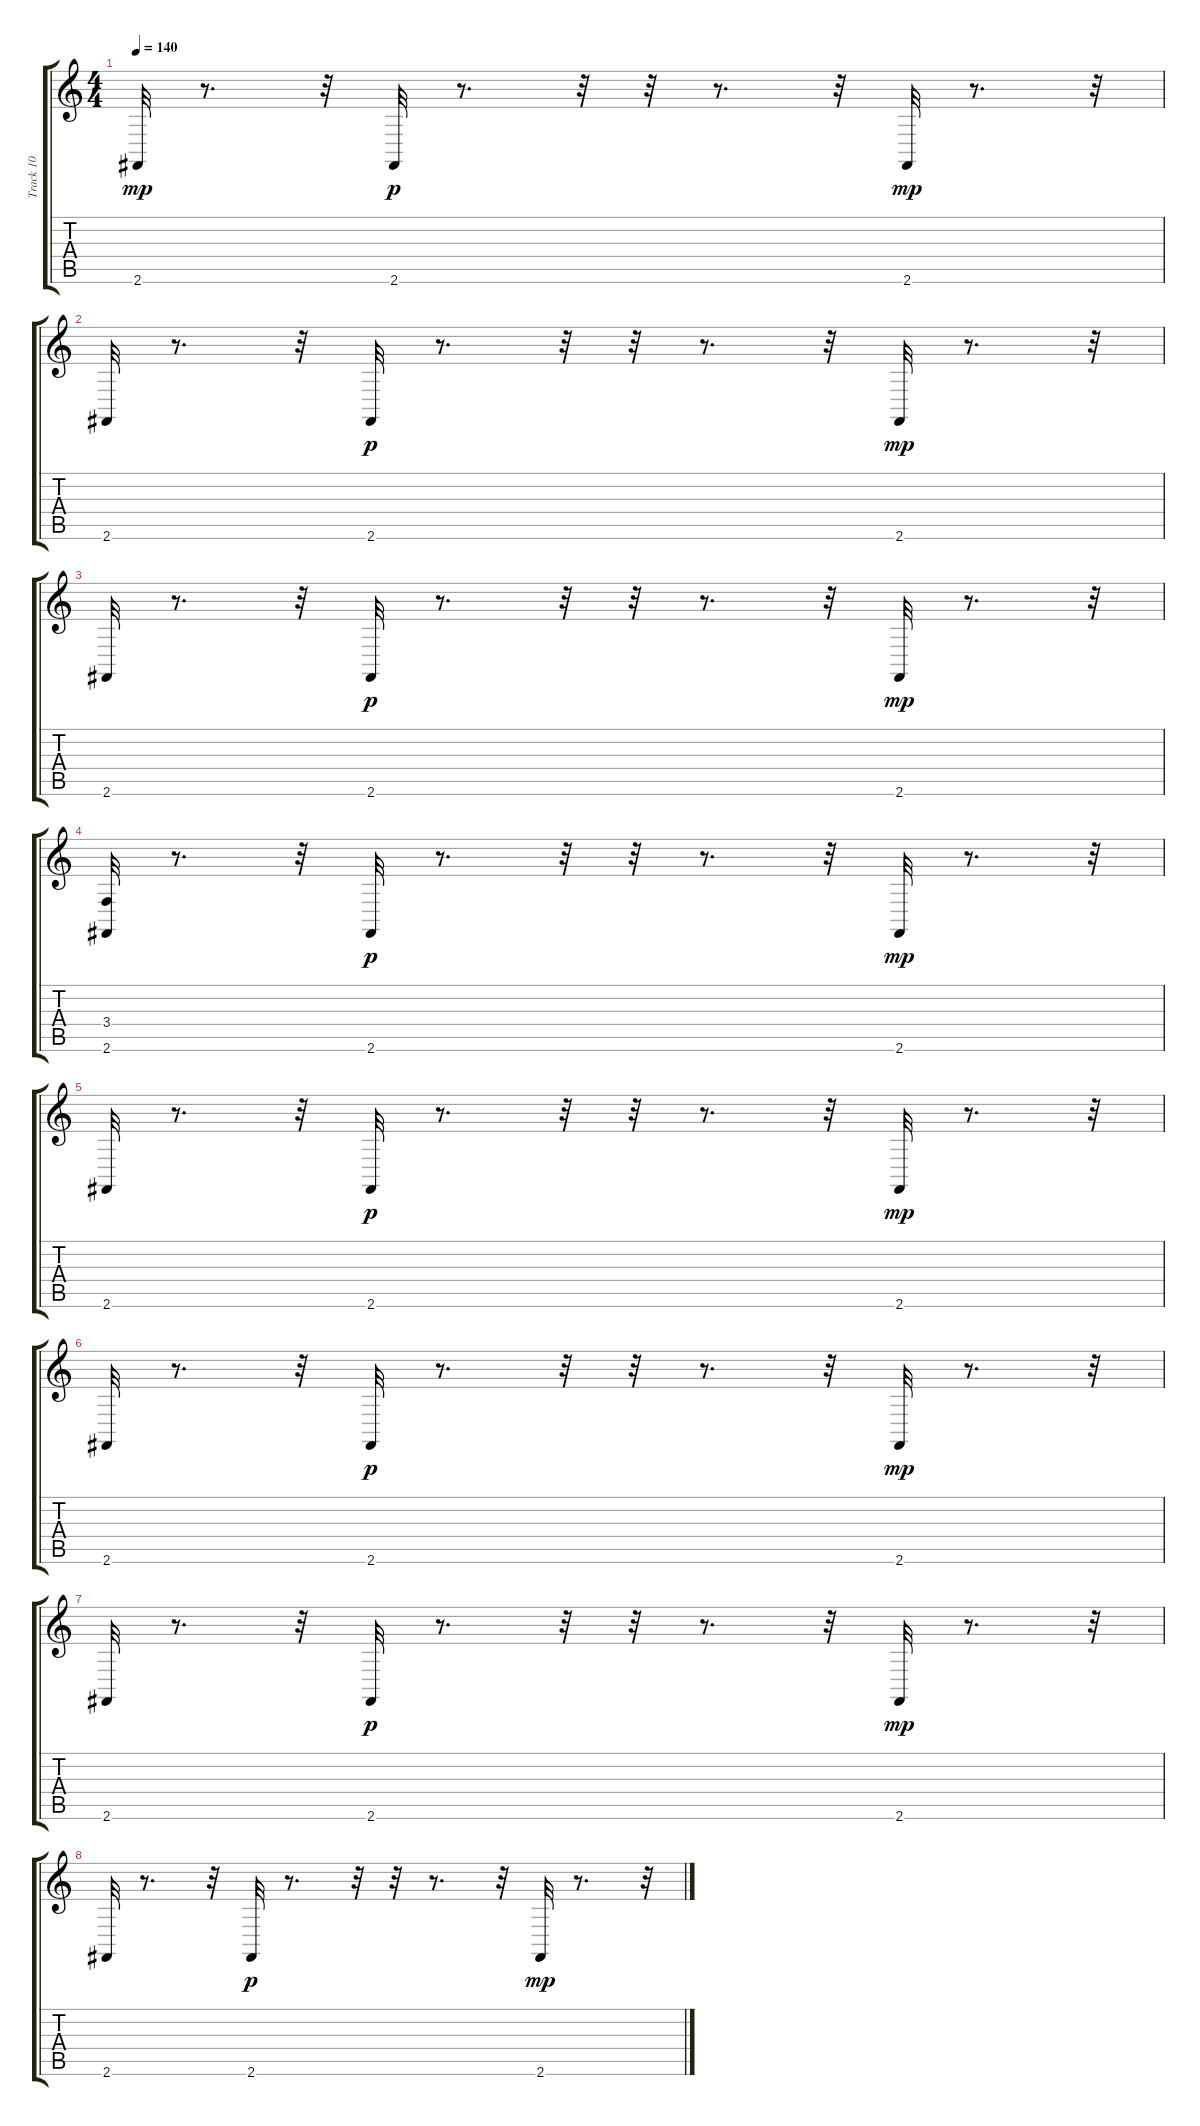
\track ("Track 10" "Track 10") {instrument celesta}
\staff {score tabs}
\tuning (E4 B3 G3 D3 A2 E2) {hide}
\ts (4 4)
\tempo 140
\clef g2
\ks c
2.6.32{dy mp} r.8{d} r.32 2.6.32{dy p} r.8{d} r.32 r.32 r.8{d} r.32 2.6.32{dy mp} r.8{d} r.32 |
2.6.32 r.8{d} r.32 2.6.32{dy p} r.8{d} r.32 r.32 r.8{d} r.32 2.6.32{dy mp} r.8{d} r.32 |
2.6.32 r.8{d} r.32 2.6.32{dy p} r.8{d} r.32 r.32 r.8{d} r.32 2.6.32{dy mp} r.8{d} r.32 |
(3.4 2.6).32 r.8{d} r.32 2.6.32{dy p} r.8{d} r.32 r.32 r.8{d} r.32 2.6.32{dy mp} r.8{d} r.32 |
2.6.32 r.8{d} r.32 2.6.32{dy p} r.8{d} r.32 r.32 r.8{d} r.32 2.6.32{dy mp} r.8{d} r.32 |
2.6.32 r.8{d} r.32 2.6.32{dy p} r.8{d} r.32 r.32 r.8{d} r.32 2.6.32{dy mp} r.8{d} r.32 |
2.6.32 r.8{d} r.32 2.6.32{dy p} r.8{d} r.32 r.32 r.8{d} r.32 2.6.32{dy mp} r.8{d} r.32 |
2.6.32 r.8{d} r.32 2.6.32{dy p} r.8{d} r.32 r.32 r.8{d} r.32 2.6.32{dy mp} r.8{d} r.32
